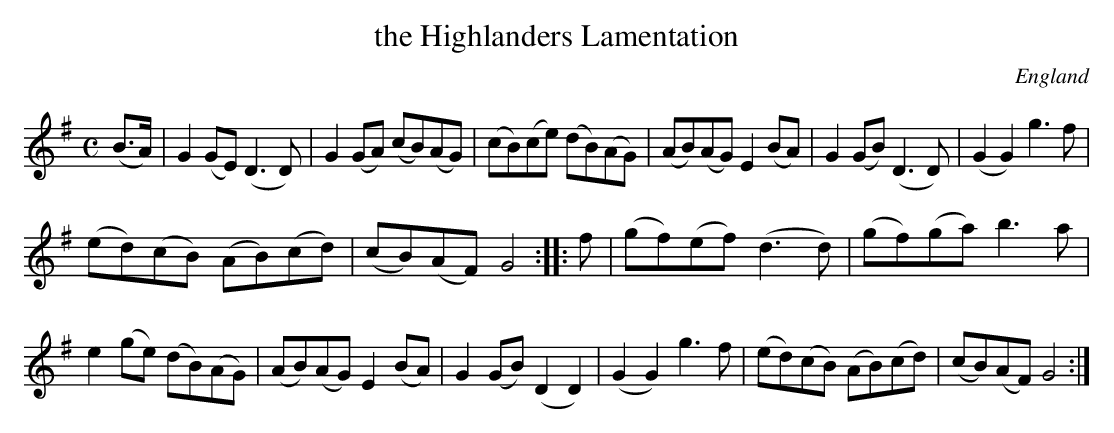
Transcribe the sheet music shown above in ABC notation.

X:1
T:the Highlanders Lamentation
L:1/8
M:C
O:England
K:G major
(B>A) | \
G2(GE) (D3D) | G2(GA) (cB)(AG) |   (cB)(ce) (dB)(AG) | (AB)(AG) E2(BA) | \
G2(GB) (D3D) | (G2G2)  g3f     | ! (ed)(cB) (AB)(cd) | (cB)(AF) G4 :: \
f |\
(gf)(ef) (d3d) | (gf)(ga) b3a  | ! e2(ge) (dB)(AG) | (AB)(AG) E2(BA) |\
G2(GB)  (D2D2) | (G2G2) g3f    |   (ed)(cB) (AB)(cd) | (cB)(AF) G4  :|
